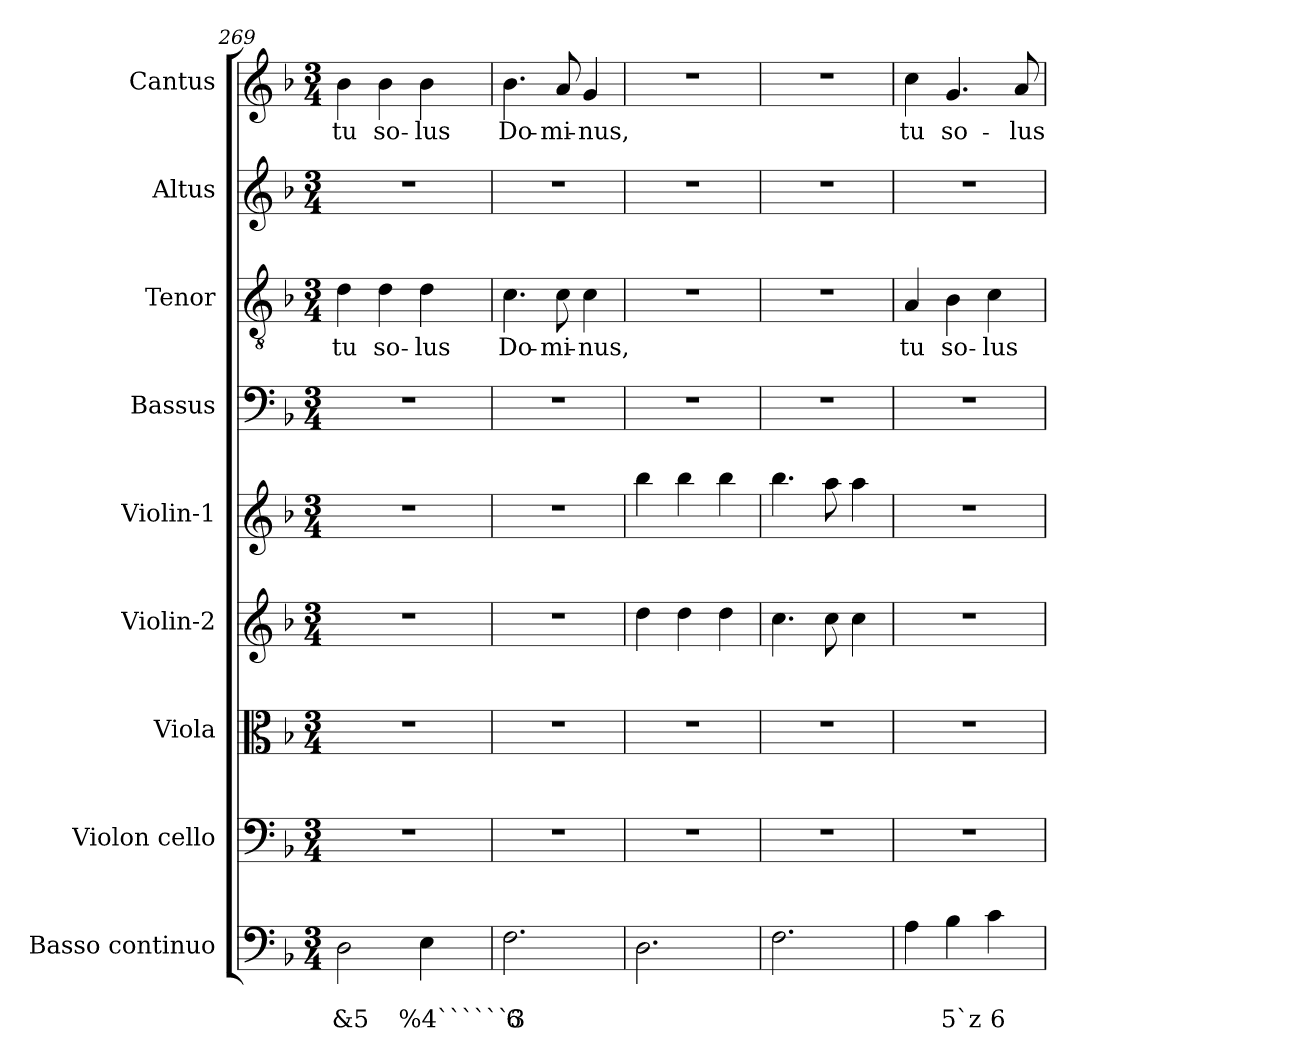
**kern	**text	**text	**kern	**kern	**kern	**kern	**kern	**kern	**text	**kern	**kern	**text
*part9	*part9	*part9	*part8	*part7	*part6	*part5	*part4	*part3	*part3	*part2	*part1	*part1
*staff9	*staff9	*staff9	*staff8	*staff7	*staff6	*staff5	*staff4	*staff3	*staff3	*staff2	*staff1	*staff1
*I"Basso continuo	*	*	*I"Violon cello	*I"Viola	*I"Violin-2	*I"Violin-1	*I"Bassus	*I"Tenor	*	*I"Altus	*I"Cantus	*
*I'BC	*	*	*I'Vc	*I'Va	*I'Vi2	*I'Vi1	*I'B	*I'T	*	*I'A	*I'C	*
*clefF4	*	*	*clefF4	*clefC3	*clefG2	*clefG2	*clefF4	*clefGv2	*	*clefG2	*clefG2	*
*k[b-]	*	*	*k[b-]	*k[b-]	*k[b-]	*k[b-]	*k[b-]	*k[b-]	*	*k[b-]	*k[b-]	*
*F:	*	*	*F:	*F:	*F:	*F:	*F:	*F:	*	*F:	*F:	*
*M3/4	*	*	*M3/4	*M3/4	*M3/4	*M3/4	*M3/4	*M3/4	*	*M3/4	*M3/4	*
=269	=269	=269	=269	=269	=269	=269	=269	=269	=269	=269	=269	=269
!	!	!LO:LY:b	!	!	!	!	!	!	!LO:LY:b	!	!	!LO:LY:b
2D\	.	&5	2.r	2.r	2.r	2.r	2.r	4d\	tu	2.r	4b-\	tu
!	!	!	!	!	!	!	!	!	!LO:LY:b	!	!	!LO:LY:b
.	.	.	.	.	.	.	.	4d\	so-	.	4b-\	so-
!	!	!LO:LY:b	!	!	!	!	!	!	!LO:LY:b	!	!	!LO:LY:b
4E\	.	%4``````3	.	.	.	.	.	4d\	-lus	.	4b-\	-lus
=270	=270	=270	=270	=270	=270	=270	=270	=270	=270	=270	=270	=270
!	!	!LO:LY:b	!	!	!	!	!	!	!LO:LY:b	!	!	!LO:LY:b
2.F\	.	6	2.r	2.r	2.r	2.r	2.r	4.c\	Do-	2.r	4.b-\	Do-
!	!	!	!	!	!	!	!	!	!LO:LY:b	!	!	!LO:LY:b
.	.	.	.	.	.	.	.	8c\	-mi-	.	8a/	-mi-
!	!	!	!	!	!	!	!	!	!LO:LY:b	!	!	!LO:LY:b
.	.	.	.	.	.	.	.	4c\	-nus,	.	4g/	-nus,
=271	=271	=271	=271	=271	=271	=271	=271	=271	=271	=271	=271	=271
2.D\	.	.	2.r	2.r	4dd\	4bb-\	2.r	2.r	.	2.r	2.r	.
.	.	.	.	.	4dd\	4bb-\	.	.	.	.	.	.
.	.	.	.	.	4dd\	4bb-\	.	.	.	.	.	.
=272	=272	=272	=272	=272	=272	=272	=272	=272	=272	=272	=272	=272
2.F\	.	.	2.r	2.r	4.cc\	4.bb-\	2.r	2.r	.	2.r	2.r	.
.	.	.	.	.	8cc\	8aa\	.	.	.	.	.	.
.	.	.	.	.	4cc\	4aa\	.	.	.	.	.	.
=273	=273	=273	=273	=273	=273	=273	=273	=273	=273	=273	=273	=273
!	!	!	!	!	!	!	!	!	!LO:LY:b	!	!	!LO:LY:b
4A\	.	.	2.r	2.r	2.r	2.r	2.r	4A/	tu	2.r	4cc\	tu
!	!	!LO:LY:b	!	!	!	!	!	!	!LO:LY:b	!	!	!LO:LY:b
4B-\	.	5`z	.	.	.	.	.	4B-\	so-	.	4.g/	so-
!	!	!LO:LY:b	!	!	!	!	!	!	!LO:LY:b	!	!	!
4c\	.	6	.	.	.	.	.	4c\	-lus	.	.	.
!	!	!	!	!	!	!	!	!	!	!	!	!LO:LY:b
.	.	.	.	.	.	.	.	.	.	.	8a/	-lus
=	=	=	=	=	=	=	=	=	=	=	=	=
*-	*-	*-	*-	*-	*-	*-	*-	*-	*-	*-	*-	*-
